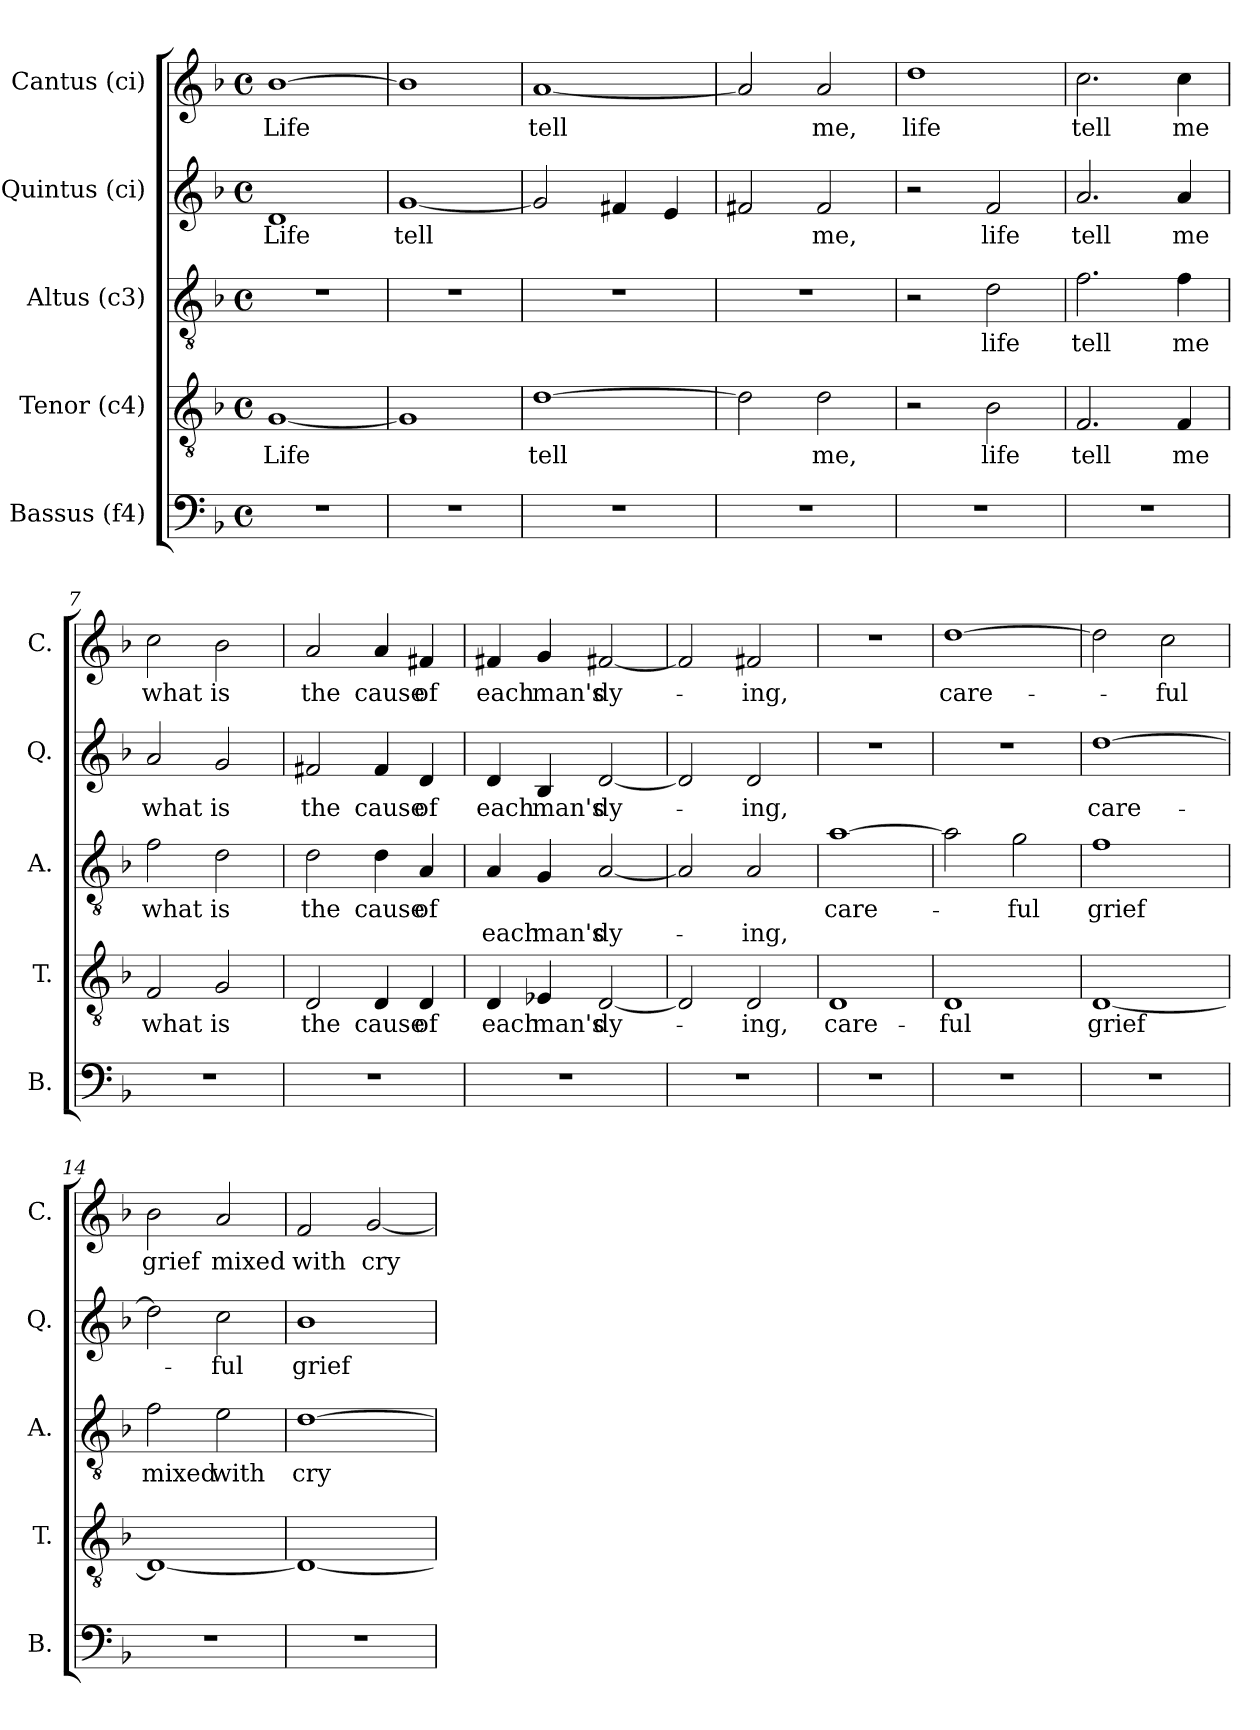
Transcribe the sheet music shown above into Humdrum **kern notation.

**kern	**kern	**text	**kern	**text	**text	**kern	**text	**kern	**text
*part5	*part4	*part4	*part3	*part3	*part3	*part2	*part2	*part1	*part1
*staff5	*staff4	*staff4	*staff3	*staff3	*staff3	*staff2	*staff2	*staff1	*staff1
*I"Bassus (f4)	*I"Tenor (c4)	*	*I"Altus (c3)	*	*	*I"Quintus (ci)	*	*I"Cantus (ci)	*
*I'B.	*I'T.	*	*I'A.	*	*	*I'Q.	*	*I'C.	*
!!LO:PB:g=z
*stria5	*stria5	*	*stria5	*	*	*stria5	*	*stria5	*
*clefF4	*clefGv2	*	*clefGv2	*	*	*clefG2	*	*clefG2	*
*k[b-]	*k[b-]	*	*k[b-]	*	*	*k[b-]	*	*k[b-]	*
*F:	*F:	*	*F:	*	*	*F:	*	*F:	*
*M4/4	*M4/4	*	*M4/4	*	*	*M4/4	*	*M4/4	*
*met(c)	*met(c)	*	*met(c)	*	*	*met(c)	*	*met(c)	*
=1	=1	=1	=1	=1	=1	=1	=1	=1	=1
!	!	!LO:LY:b	!	!	!	!	!LO:LY:b:cj	!	!LO:LY:b
1r	[<1G	Life	1r	.	.	1d	Life	[>1b-	Life
=2	=2	=2	=2	=2	=2	=2	=2	=2	=2
!	!	!	!	!	!	!	!LO:LY:b:cj	!	!
1r	1G]	.	1r	.	.	[<1g	tell	1b-]	.
=3	=3	=3	=3	=3	=3	=3	=3	=3	=3
!	!	!LO:LY:b:cj	!	!	!	!	!	!	!LO:LY:b:cj
1r	[>1d	tell	1r	.	.	2g/]	.	[<1a	tell
.	.	.	.	.	.	4f#X/	.	.	.
.	.	.	.	.	.	4e/	.	.	.
=4	=4	=4	=4	=4	=4	=4	=4	=4	=4
1r	2d\]	.	1r	.	.	2f#X/	.	2a/]	.
!	!	!LO:LY:b:cj	!	!	!	!	!LO:LY:b:cj	!	!LO:LY:b:cj
.	2d\	me,	.	.	.	2f#/	me,	2a/	me,
=5	=5	=5	=5	=5	=5	=5	=5	=5	=5
!	!	!	!	!	!	!	!	!	!LO:LY:b:cj
1r	2r	.	2r	.	.	2r	.	1dd	life
!	!	!LO:LY:b:cj	!	!LO:LY:b:cj	!	!	!LO:LY:b:cj	!	!
.	2B-\	life	2d\	life	.	2f/	life	.	.
=6	=6	=6	=6	=6	=6	=6	=6	=6	=6
!	!	!LO:LY:b:cj	!	!LO:LY:b:cj	!	!	!LO:LY:b:cj	!	!LO:LY:b:cj
1r	2.F/	tell	2.f\	tell	.	2.a/	tell	2.cc\	tell
!	!	!LO:LY:b:cj	!	!LO:LY:b:cj	!	!	!LO:LY:b:cj	!	!LO:LY:b:cj
.	4F/	me	4f\	me	.	4a/	me	4cc\	me
=7	=7	=7	=7	=7	=7	=7	=7	=7	=7
!	!	!LO:LY:b:cj	!	!LO:LY:b:cj	!	!	!LO:LY:b:cj	!	!LO:LY:b:cj
1r	2F/	what	2f\	what	.	2a/	what	2cc\	what
!	!	!LO:LY:b:cj	!	!LO:LY:b:cj	!	!	!LO:LY:b:cj	!	!LO:LY:b:cj
.	2G/	is	2d\	is	.	2g/	is	2b-\	is
=8	=8	=8	=8	=8	=8	=8	=8	=8	=8
!	!	!LO:LY:b:cj	!	!LO:LY:b:cj	!	!	!LO:LY:b:cj	!	!LO:LY:b:cj
1r	2D/	the	2d\	the	.	2f#X/	the	2a/	the
!	!	!LO:LY:b:cj	!	!LO:LY:b:cj	!	!	!LO:LY:b:cj	!	!LO:LY:b:cj
.	4D/	cause	4d\	cause	.	4f#/	cause	4a/	cause
!	!	!LO:LY:b:cj	!	!LO:LY:b:cj	!	!	!LO:LY:b:cj	!	!LO:LY:b:cj
.	4D/	of	4A/	of	.	4d/	of	4f#X/	of
!!LO:LB:g=z
=9	=9	=9	=9	=9	=9	=9	=9	=9	=9
!	!	!LO:LY:b:cj	!	!	!LO:LY:b:cj	!	!LO:LY:b:cj	!	!LO:LY:b:cj
1r	4D/	each	4A/	.	each	4d/	each	4f#X/	each
!	!	!LO:LY:b:cj	!	!	!LO:LY:b:cj	!	!LO:LY:b:cj	!	!LO:LY:b:cj
.	4E-X/	man's	4G/	.	man's	4B-/	man's	4g/	man's
!	!	!LO:LY:b:cj	!	!	!LO:LY:b:cj	!	!LO:LY:b:cj	!	!LO:LY:b:cj
.	[<2D/	dy-	[<2A/	.	dy-	[<2d/	dy-	[<2f#X/	dy-
=10	=10	=10	=10	=10	=10	=10	=10	=10	=10
1r	2D/]	.	2A/]	.	.	2d/]	.	2f#/]	.
!	!	!LO:LY:b:cj	!	!	!LO:LY:b:cj	!	!LO:LY:b:cj	!	!LO:LY:b:cj
.	2D/	-ing,	2A/	.	-ing,	2d/	-ing,	2f#X/	-ing,
=11	=11	=11	=11	=11	=11	=11	=11	=11	=11
!	!	!LO:LY:b:cj	!	!LO:LY:b	!	!	!	!	!
1r	1D	care-	[>1a	care-	.	1r	.	1r	.
=12	=12	=12	=12	=12	=12	=12	=12	=12	=12
!	!	!LO:LY:b:cj	!	!	!	!	!	!	!LO:LY:b
1r	1D	-ful	2a\]	.	.	1r	.	[>1dd	care-
!	!	!	!	!LO:LY:b:cj	!	!	!	!	!
.	.	.	2g\	-ful	.	.	.	.	.
=13	=13	=13	=13	=13	=13	=13	=13	=13	=13
!	!	!LO:LY:b	!	!LO:LY:b:cj	!	!	!LO:LY:b	!	!
1r	[<1D	grief	1f	grief	.	[>1dd	care-	2dd\]	.
!	!	!	!	!	!	!	!	!	!LO:LY:b:cj
.	.	.	.	.	.	.	.	2cc\	-ful
=14	=14	=14	=14	=14	=14	=14	=14	=14	=14
!	!	!	!	!LO:LY:b:cj	!	!	!	!	!LO:LY:b:cj
1r	1D_<	.	2f\	mixed	.	2dd\]	.	2b-\	grief
!	!	!	!	!LO:LY:b:cj	!	!	!LO:LY:b:cj	!	!LO:LY:b:cj
.	.	.	2e\	with	.	2cc\	-ful	2a/	mixed
=15	=15	=15	=15	=15	=15	=15	=15	=15	=15
!	!	!	!	!LO:LY:b:cj	!	!	!LO:LY:b:cj	!	!LO:LY:b:cj
1r	1D_<	.	[>1d	cry-	.	1b-	grief	2f/	with
!	!	!	!	!	!	!	!	!	!LO:LY:b
.	.	.	.	.	.	.	.	[<2g/	cry-
=	=	=	=	=	=	=	=	=	=
*-	*-	*-	*-	*-	*-	*-	*-	*-	*-
